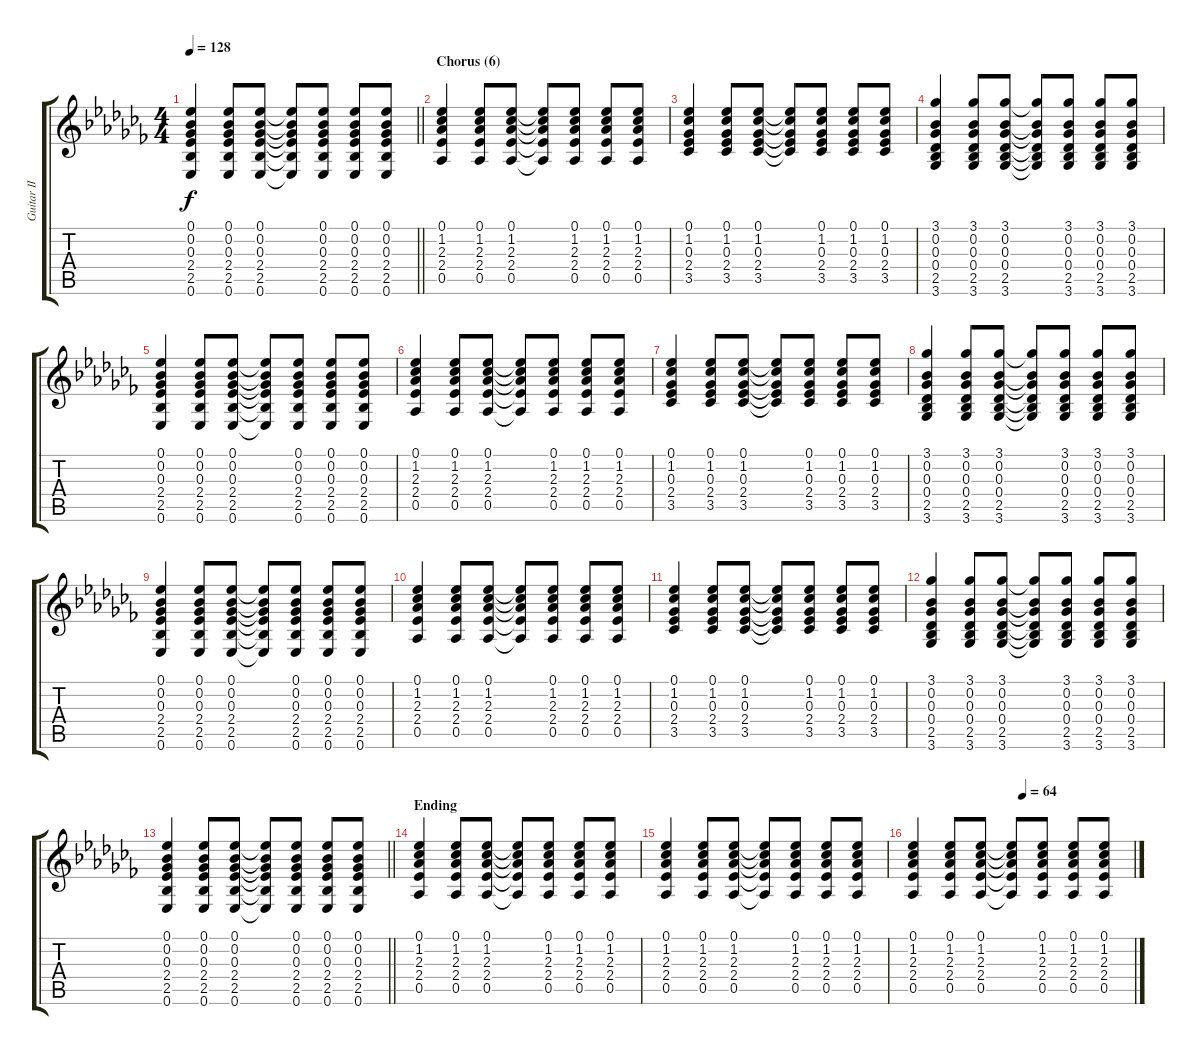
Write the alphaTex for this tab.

\track ("Guitar II" "Guitar II") {instrument acousticguitarsteel}
\staff {score tabs}
\tuning (Eb4 Bb3 Gb3 Db3 Ab2 Eb2) {hide}
\ts (4 4)
\tempo 128
\clef g2
\barLineRight lightlight
\ks abminor
(0.1 0.2 0.3 2.4 2.5 0.6).4{dy f} (0.1 0.2 0.3 2.4 2.5 0.6).8 (0.1 0.2 0.3 2.4 2.5 0.6).8 (0.1{t} 0.2{t} 0.3{t} 2.4{t} 2.5{t} 0.6{t}).8 (0.1 0.2 0.3 2.4 2.5 0.6).8 (0.1 0.2 0.3 2.4 2.5 0.6).8 (0.1 0.2 0.3 2.4 2.5 0.6).8 |
\section ("" "Chorus (6)")
(0.1 1.2 2.3 2.4 0.5).4 (0.1 1.2 2.3 2.4 0.5).8 (0.1 1.2 2.3 2.4 0.5).8 (0.1{t} 1.2{t} 2.3{t} 2.4{t} 0.5{t}).8 (0.1 1.2 2.3 2.4 0.5).8 (0.1 1.2 2.3 2.4 0.5).8 (0.1 1.2 2.3 2.4 0.5).8 |
(0.1 1.2 0.3 2.4 3.5).4 (0.1 1.2 0.3 2.4 3.5).8 (0.1 1.2 0.3 2.4 3.5).8 (0.1{t} 1.2{t} 0.3{t} 2.4{t} 3.5{t}).8 (0.1 1.2 0.3 2.4 3.5).8 (0.1 1.2 0.3 2.4 3.5).8 (0.1 1.2 0.3 2.4 3.5).8 |
(3.1 0.2 0.3 0.4 2.5 3.6).4 (3.1 0.2 0.3 0.4 2.5 3.6).8 (3.1 0.2 0.3 0.4 2.5 3.6).8 (3.1{t} 0.2{t} 0.3{t} 0.4{t} 2.5{t} 3.6{t}).8 (3.1 0.2 0.3 0.4 2.5 3.6).8 (3.1 0.2 0.3 0.4 2.5 3.6).8 (3.1 0.2 0.3 0.4 2.5 3.6).8 |
(0.1 0.2 0.3 2.4 2.5 0.6).4 (0.1 0.2 0.3 2.4 2.5 0.6).8 (0.1 0.2 0.3 2.4 2.5 0.6).8 (0.1{t} 0.2{t} 0.3{t} 2.4{t} 2.5{t} 0.6{t}).8 (0.1 0.2 0.3 2.4 2.5 0.6).8 (0.1 0.2 0.3 2.4 2.5 0.6).8 (0.1 0.2 0.3 2.4 2.5 0.6).8 |
(0.1 1.2 2.3 2.4 0.5).4 (0.1 1.2 2.3 2.4 0.5).8 (0.1 1.2 2.3 2.4 0.5).8 (0.1{t} 1.2{t} 2.3{t} 2.4{t} 0.5{t}).8 (0.1 1.2 2.3 2.4 0.5).8 (0.1 1.2 2.3 2.4 0.5).8 (0.1 1.2 2.3 2.4 0.5).8 |
(0.1 1.2 0.3 2.4 3.5).4 (0.1 1.2 0.3 2.4 3.5).8 (0.1 1.2 0.3 2.4 3.5).8 (0.1{t} 1.2{t} 0.3{t} 2.4{t} 3.5{t}).8 (0.1 1.2 0.3 2.4 3.5).8 (0.1 1.2 0.3 2.4 3.5).8 (0.1 1.2 0.3 2.4 3.5).8 |
(3.1 0.2 0.3 0.4 2.5 3.6).4 (3.1 0.2 0.3 0.4 2.5 3.6).8 (3.1 0.2 0.3 0.4 2.5 3.6).8 (3.1{t} 0.2{t} 0.3{t} 0.4{t} 2.5{t} 3.6{t}).8 (3.1 0.2 0.3 0.4 2.5 3.6).8 (3.1 0.2 0.3 0.4 2.5 3.6).8 (3.1 0.2 0.3 0.4 2.5 3.6).8 |
(0.1 0.2 0.3 2.4 2.5 0.6).4 (0.1 0.2 0.3 2.4 2.5 0.6).8 (0.1 0.2 0.3 2.4 2.5 0.6).8 (0.1{t} 0.2{t} 0.3{t} 2.4{t} 2.5{t} 0.6{t}).8 (0.1 0.2 0.3 2.4 2.5 0.6).8 (0.1 0.2 0.3 2.4 2.5 0.6).8 (0.1 0.2 0.3 2.4 2.5 0.6).8 |
(0.1 1.2 2.3 2.4 0.5).4 (0.1 1.2 2.3 2.4 0.5).8 (0.1 1.2 2.3 2.4 0.5).8 (0.1{t} 1.2{t} 2.3{t} 2.4{t} 0.5{t}).8 (0.1 1.2 2.3 2.4 0.5).8 (0.1 1.2 2.3 2.4 0.5).8 (0.1 1.2 2.3 2.4 0.5).8 |
(0.1 1.2 0.3 2.4 3.5).4 (0.1 1.2 0.3 2.4 3.5).8 (0.1 1.2 0.3 2.4 3.5).8 (0.1{t} 1.2{t} 0.3{t} 2.4{t} 3.5{t}).8 (0.1 1.2 0.3 2.4 3.5).8 (0.1 1.2 0.3 2.4 3.5).8 (0.1 1.2 0.3 2.4 3.5).8 |
(3.1 0.2 0.3 0.4 2.5 3.6).4 (3.1 0.2 0.3 0.4 2.5 3.6).8 (3.1 0.2 0.3 0.4 2.5 3.6).8 (3.1{t} 0.2{t} 0.3{t} 0.4{t} 2.5{t} 3.6{t}).8 (3.1 0.2 0.3 0.4 2.5 3.6).8 (3.1 0.2 0.3 0.4 2.5 3.6).8 (3.1 0.2 0.3 0.4 2.5 3.6).8 |
\barLineRight lightlight
(0.1 0.2 0.3 2.4 2.5 0.6).4 (0.1 0.2 0.3 2.4 2.5 0.6).8 (0.1 0.2 0.3 2.4 2.5 0.6).8 (0.1{t} 0.2{t} 0.3{t} 2.4{t} 2.5{t} 0.6{t}).8 (0.1 0.2 0.3 2.4 2.5 0.6).8 (0.1 0.2 0.3 2.4 2.5 0.6).8 (0.1 0.2 0.3 2.4 2.5 0.6).8 |
\section ("" "Ending")
(0.1 1.2 2.3 2.4 0.5).4 (0.1 1.2 2.3 2.4 0.5).8 (0.1 1.2 2.3 2.4 0.5).8 (0.1{t} 1.2{t} 2.3{t} 2.4{t} 0.5{t}).8 (0.1 1.2 2.3 2.4 0.5).8 (0.1 1.2 2.3 2.4 0.5).8 (0.1 1.2 2.3 2.4 0.5).8 |
(0.1 1.2 2.3 2.4 0.5).4 (0.1 1.2 2.3 2.4 0.5).8 (0.1 1.2 2.3 2.4 0.5).8 (0.1{t} 1.2{t} 2.3{t} 2.4{t} 0.5{t}).8 (0.1 1.2 2.3 2.4 0.5).8 (0.1 1.2 2.3 2.4 0.5).8 (0.1 1.2 2.3 2.4 0.5).8 |
\tempo (64 0.5)
(0.1 1.2 2.3 2.4 0.5).4 (0.1 1.2 2.3 2.4 0.5).8 (0.1 1.2 2.3 2.4 0.5).8 (0.1{t} 1.2{t} 2.3{t} 2.4{t} 0.5{t}).8 (0.1 1.2 2.3 2.4 0.5).8 (0.1 1.2 2.3 2.4 0.5).8 (0.1 1.2 2.3 2.4 0.5).8
